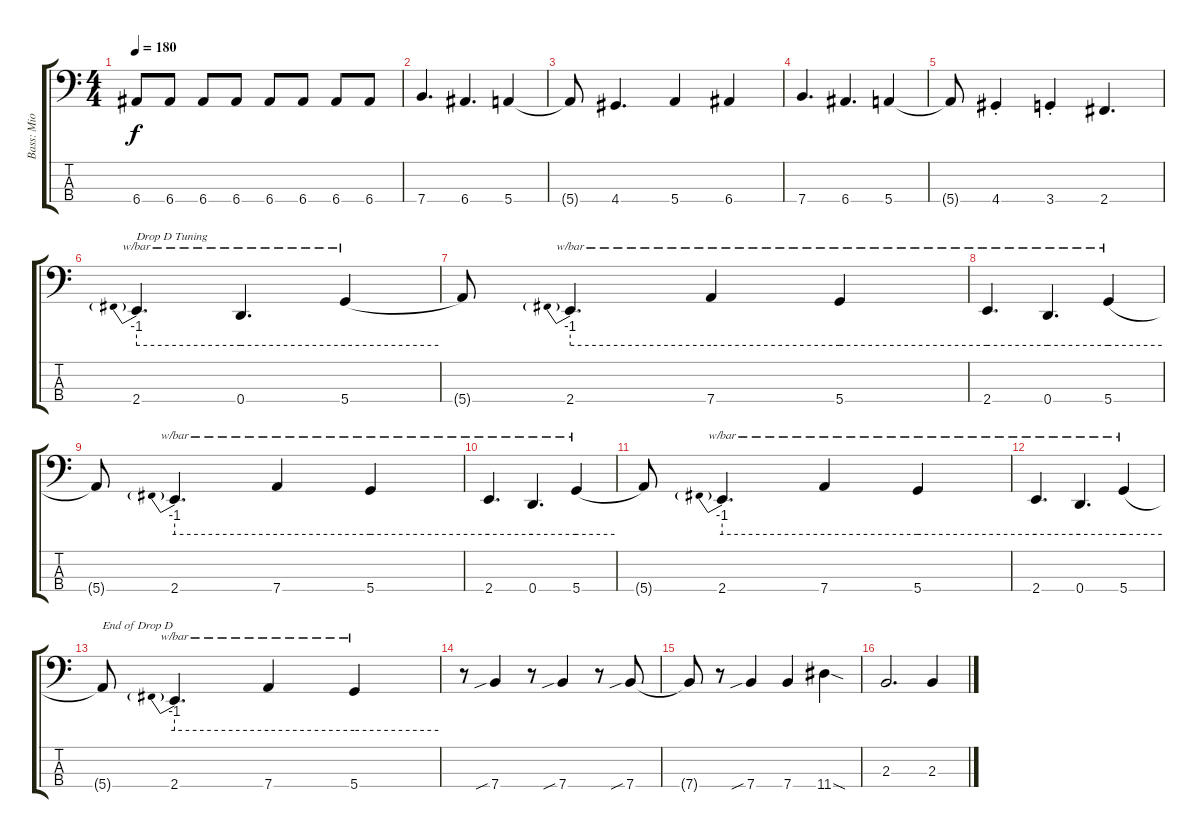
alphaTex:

\track ("Bass: Mio Akiyama" "Bass: Mio ") {instrument electricbassfinger}
\staff {score tabs}
\tuning (G2 D2 A1 E1) {hide}
\ts (4 4)
\tempo 180
\clef f4
\ks c
6.4.8{dy f} 6.4.8 6.4.8 6.4.8 6.4.8 6.4.8 6.4.8 6.4.8 |
7.4.4{d} 6.4.4{d} 5.4.4 |
5.4{t}.8 4.4.4{d} 5.4.4 6.4.4 |
7.4.4{d} 6.4.4{d} 5.4.4 |
5.4{t}.8 4.4{st}.4 3.4{st}.4 2.4.4{d} |
2.4.4{d tbe (predive default 0 -4 60 -4) txt "Drop D Tuning"} 0.4.4{d tbe (hold default 0 -4 60 -4)} 5.4.4{tbe (hold default 0 -4 60 -4)} |
5.4{t}.8 2.4.4{d tbe (predive default 0 -4 60 -4)} 7.4.4{tbe (hold default 0 -4 60 -4)} 5.4.4{tbe (hold default 0 -4 60 -4)} |
2.4.4{d tbe (hold default 0 -4 60 -4)} 0.4.4{d tbe (hold default 0 -4 60 -4)} 5.4.4{tbe (hold default 0 -4 60 -4)} |
5.4{t}.8 2.4.4{d tbe (predive default 0 -4 60 -4)} 7.4.4{tbe (hold default 0 -4 60 -4)} 5.4.4{tbe (hold default 0 -4 60 -4)} |
2.4.4{d tbe (hold default 0 -4 60 -4)} 0.4.4{d tbe (hold default 0 -4 60 -4)} 5.4.4{tbe (hold default 0 -4 60 -4)} |
5.4{t}.8 2.4.4{d tbe (predive default 0 -4 60 -4)} 7.4.4{tbe (hold default 0 -4 60 -4)} 5.4.4{tbe (hold default 0 -4 60 -4)} |
2.4.4{d tbe (hold default 0 -4 60 -4)} 0.4.4{d tbe (hold default 0 -4 60 -4)} 5.4.4{tbe (hold default 0 -4 60 -4)} |
5.4{t}.8{txt "End of Drop D"} 2.4.4{d tbe (predive default 0 -4 60 -4)} 7.4.4{tbe (hold default 0 -4 60 -4)} 5.4.4{tbe (hold default 0 -4 60 -4)} |
r.8 7.4{sib}.4 r.8 7.4{sib}.4 r.8 7.4{sib}.8 |
7.4{t}.8 r.8 7.4{sib}.4 7.4.4 11.4{sod}.4 |
2.3.2{d} 2.3.4
